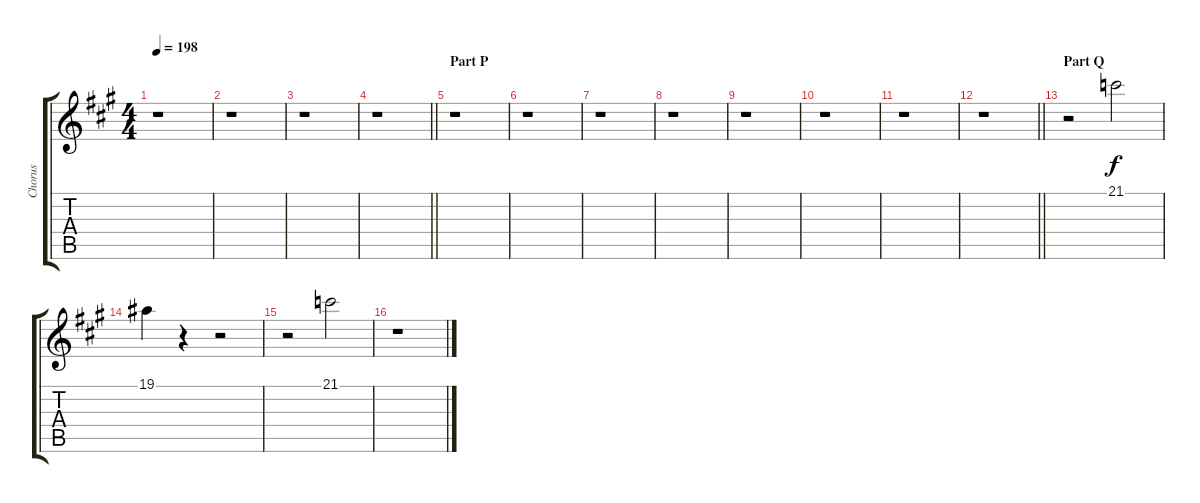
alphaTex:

\track ("Chorus" "Chorus") {instrument trumpet}
\staff {score tabs}
\tuning (Eb4 Bb3 Gb3 Db3 Ab2 Eb2) {hide}
\ts (4 4)
\tempo 198
\clef g2
\ks a
r.1{dy f} |
r.1 |
r.1 |
\barLineRight lightlight
r.1 |
\section ("" "Part P")
r.1 |
r.1 |
r.1 |
r.1 |
r.1 |
r.1 |
r.1 |
\barLineRight lightlight
r.1 |
\section ("" "Part Q")
r.2 21.1.2 |
19.1.4 r.4 r.2 |
r.2 21.1.2 |
r.1
